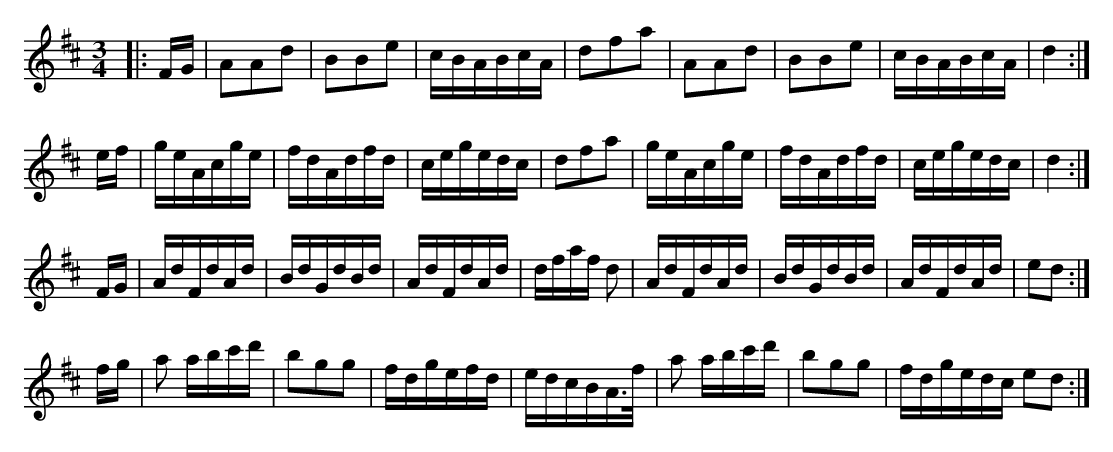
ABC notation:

X:1
M:3/4
K:D
|:F/G/|AAd|BBe|c/B/A/B/c/A/|dfa|AAd|BBe|c/B/A/B/c/A/|d2:|
e/f/|g/e/A/c/g/e/|f/d/A/d/f/d/|c/e/g/e/d/c/|dfa|g/e/A/c/g/e/|f/d/A/d/f/d/|c/e/g/e/d/c/|d2:|
F/G/|A/d/F/d/A/d/|B/d/G/d/B/d/|A/d/F/d/A/d/|d/f/a/f/ d|A/d/F/d/A/d/|B/d/G/d/B/d/|A/d/F/d/A/d/|ed:|
f/g/|a a/b/c'/d'/|bgg|f/d/g/e/f/d/|e/d/c/B/A/>f/|a a/b/c'/d'/|bgg|f/d/g/e/d/c/ ed:|
